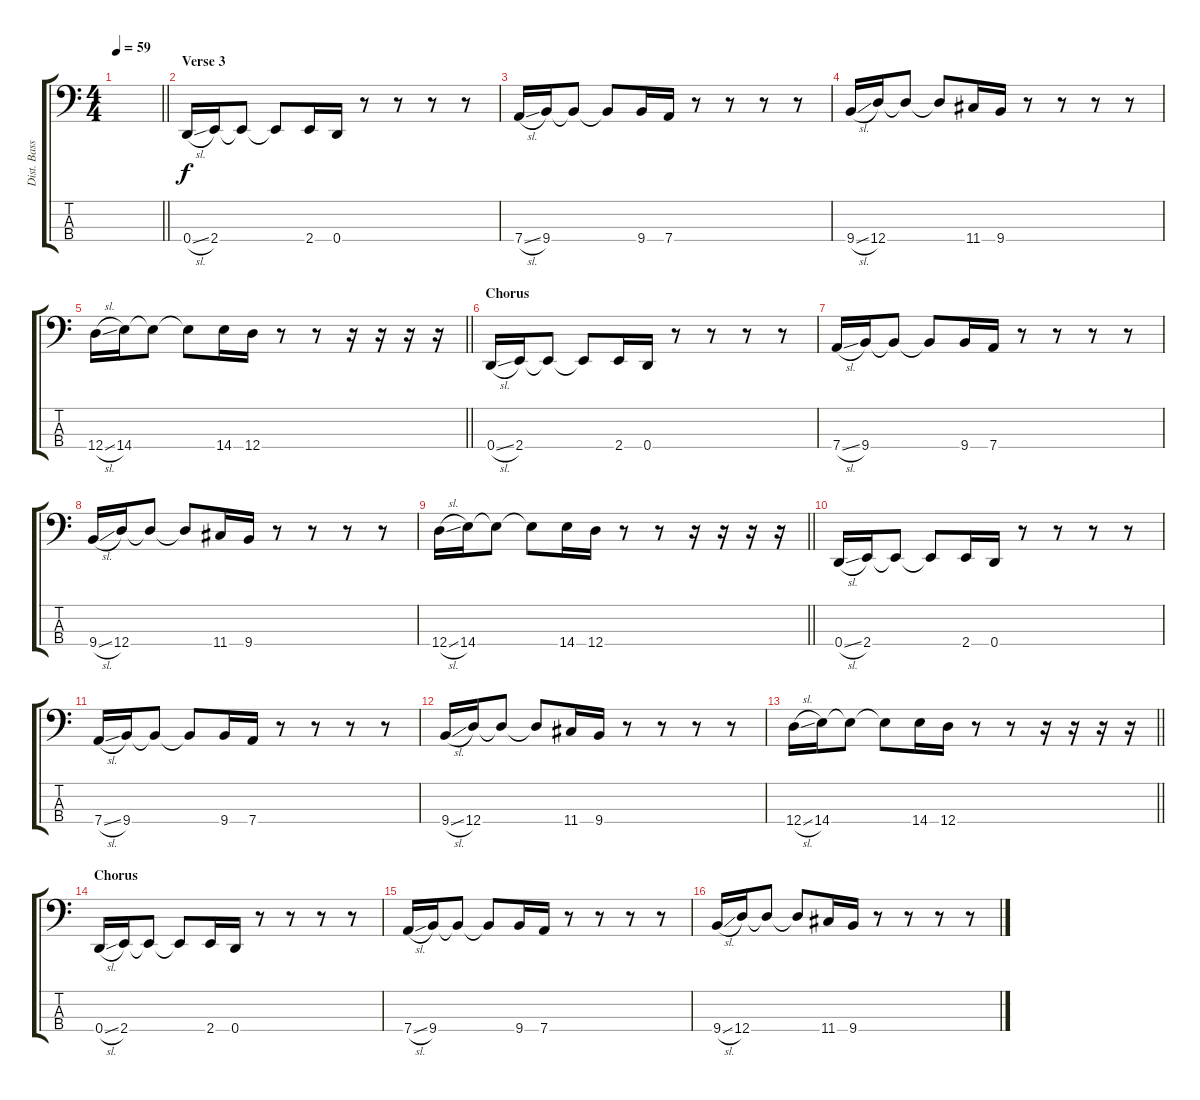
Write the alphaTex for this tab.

\track ("Dist. Bass" "Dist. Bass") {instrument distortionguitar}
\staff {score tabs}
\tuning (G2 D2 A1 D1) {hide}
\ts (4 4)
\tempo 59
\clef f4
\barLineRight lightlight
\ks c
|
\section ("" "Verse 3")
0.4{sl}.16 2.4.16 2.4{t}.8 2.4{t}.8 2.4.16 0.4.16 r.8 r.8 r.8 r.8 |
7.4{sl}.16 9.4.16 9.4{t}.8 9.4{t}.8 9.4.16 7.4.16 r.8 r.8 r.8 r.8 |
9.4{sl}.16 12.4.16 12.4{t}.8 12.4{t}.8 11.4.16 9.4.16 r.8 r.8 r.8 r.8 |
\barLineRight lightlight
12.4{sl}.16 14.4.16 14.4{t}.8 14.4{t}.8 14.4.16 12.4.16 r.8 r.8 r.16 r.16 r.16 r.16 |
\section ("" "Chorus")
0.4{sl}.16 2.4.16 2.4{t}.8 2.4{t}.8 2.4.16 0.4.16 r.8 r.8 r.8 r.8 |
7.4{sl}.16 9.4.16 9.4{t}.8 9.4{t}.8 9.4.16 7.4.16 r.8 r.8 r.8 r.8 |
9.4{sl}.16 12.4.16 12.4{t}.8 12.4{t}.8 11.4.16 9.4.16 r.8 r.8 r.8 r.8 |
\barLineRight lightlight
12.4{sl}.16 14.4.16 14.4{t}.8 14.4{t}.8 14.4.16 12.4.16 r.8 r.8 r.16 r.16 r.16 r.16 |
0.4{sl}.16 2.4.16 2.4{t}.8 2.4{t}.8 2.4.16 0.4.16 r.8 r.8 r.8 r.8 |
7.4{sl}.16 9.4.16 9.4{t}.8 9.4{t}.8 9.4.16 7.4.16 r.8 r.8 r.8 r.8 |
9.4{sl}.16 12.4.16 12.4{t}.8 12.4{t}.8 11.4.16 9.4.16 r.8 r.8 r.8 r.8 |
\barLineRight lightlight
12.4{sl}.16 14.4.16 14.4{t}.8 14.4{t}.8 14.4.16 12.4.16 r.8 r.8 r.16 r.16 r.16 r.16 |
\section ("" "Chorus")
0.4{sl}.16 2.4.16 2.4{t}.8 2.4{t}.8 2.4.16 0.4.16 r.8 r.8 r.8 r.8 |
7.4{sl}.16 9.4.16 9.4{t}.8 9.4{t}.8 9.4.16 7.4.16 r.8 r.8 r.8 r.8 |
9.4{sl}.16 12.4.16 12.4{t}.8 12.4{t}.8 11.4.16 9.4.16 r.8 r.8 r.8 r.8
